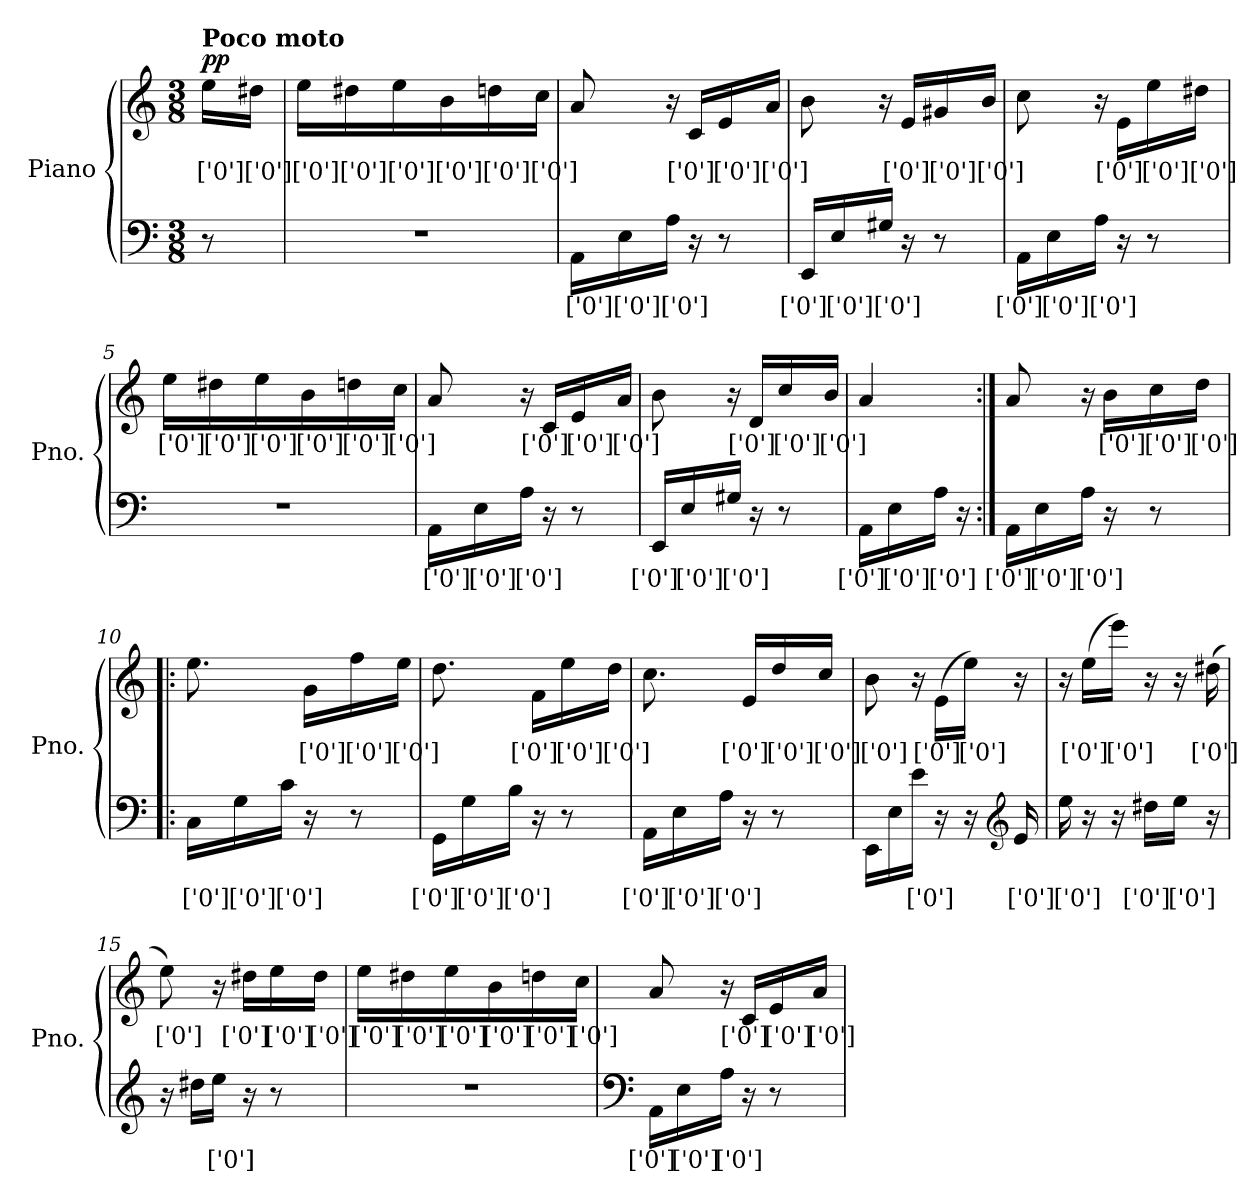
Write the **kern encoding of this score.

**kern	**text	**kern	**text	**dynam
*part1	*part1	*part1	*part1	*part1
*staff2	*staff2	*staff1	*staff1	*staff1/2
*I"Piano	*	*	*	*
*I'Pno.	*	*	*	*
*clefF4	*	*clefG2	*	*
*k[]	*	*k[]	*	*
*M3/8	*	*M3/8	*	*
=	=	=	=	=
!	!	!LO:TX:a:B:t=Poco moto	!	!
!	!	!	!	!LO:DY:b
8r	.	16eei\LL	['0']	pp
.	.	16dd#Xi\JJ	['0']	.
=1	=1	=1	=1	=1
4.r	.	16eei\LL	['0']	.
.	.	16dd#Xi\	['0']	.
.	.	16eei\	['0']	.
.	.	16bi\	['0']	.
.	.	16ddni\	['0']	.
.	.	16cci\JJ	['0']	.
=2	=2	=2	=2	=2
16AAi\LL	['0']	8a/	.	.
16Ei\	['0']	.	.	.
16Ai\JJ	['0']	16r	.	.
16r	.	16ci/LL	['0']	.
8r	.	16ei/	['0']	.
.	.	16ai/JJ	['0']	.
=3	=3	=3	=3	=3
16EEi/LL	['0']	8b\	.	.
16Ei/	['0']	.	.	.
16G#Xi/JJ	['0']	16r	.	.
16r	.	16ei/LL	['0']	.
8r	.	16g#Xi/	['0']	.
.	.	16bi/JJ	['0']	.
=4	=4	=4	=4	=4
16AAi\LL	['0']	8cc\	.	.
16Ei\	['0']	.	.	.
16Ai\JJ	['0']	16r	.	.
16r	.	16ei\LL	['0']	.
8r	.	16eei\	['0']	.
.	.	16dd#Xi\JJ	['0']	.
=5	=5	=5	=5	=5
4.r	.	16eei\LL	['0']	.
.	.	16dd#Xi\	['0']	.
.	.	16eei\	['0']	.
.	.	16bi\	['0']	.
.	.	16ddni\	['0']	.
.	.	16cci\JJ	['0']	.
=6	=6	=6	=6	=6
16AAi\LL	['0']	8a/	.	.
16Ei\	['0']	.	.	.
16Ai\JJ	['0']	16r	.	.
16r	.	16ci/LL	['0']	.
8r	.	16ei/	['0']	.
.	.	16ai/JJ	['0']	.
!!LO:LB:g=z
=7	=7	=7	=7	=7
16EEi/LL	['0']	8b\	.	.
16Ei/	['0']	.	.	.
16G#Xi/JJ	['0']	16r	.	.
16r	.	16di/LL	['0']	.
8r	.	16cci/	['0']	.
.	.	16bi/JJ	['0']	.
=8	=8	=8	=8	=8
16AAi\LL	['0']	4a/	.	.
16Ei\	['0']	.	.	.
16Ai\JJ	['0']	.	.	.
16r	.	.	.	.
=9:|!	=9:|!	=9:|!	=9:|!	=9:|!
16AAi\LL	['0']	8a/	.	.
16Ei\	['0']	.	.	.
16Ai\JJ	['0']	16r	.	.
16r	.	16bi\LL	['0']	.
8r	.	16cci\	['0']	.
.	.	16ddi\JJ	['0']	.
=10!|:	=10!|:	=10!|:	=10!|:	=10!|:
16Ci\LL	['0']	8.ee\	.	.
16Gi\	['0']	.	.	.
16ci\JJ	['0']	.	.	.
16r	.	16gi\LL	['0']	.
8r	.	16ffi\	['0']	.
.	.	16eei\JJ	['0']	.
=11	=11	=11	=11	=11
16GGi\LL	['0']	8.dd\	.	.
16Gi\	['0']	.	.	.
16Bi\JJ	['0']	.	.	.
16r	.	16fi\LL	['0']	.
8r	.	16eei\	['0']	.
.	.	16ddi\JJ	['0']	.
=12	=12	=12	=12	=12
16AAi\LL	['0']	8.cc\	.	.
16Ei\	['0']	.	.	.
16Ai\JJ	['0']	.	.	.
16r	.	16ei/LL	['0']	.
8r	.	16ddi/	['0']	.
.	.	16cci/JJ	['0']	.
=13	=13	=13	=13	=13
16EE\LL	.	8bi\	['0']	.
16E\	.	.	.	.
16ei\JJ	['0']	16r	.	.
16r	.	(>16ei\LL	['0']	.
16r	.	16eei\JJ)	['0']	.
*clefG2	*	*	*	*
16ei/	['0']	16r	.	.
!!LO:LB:g=z
=14	=14	=14	=14	=14
16eei\	['0']	16r	.	.
16r	.	(>16eei\LL	['0']	.
16r	.	16eeei\JJ)	['0']	.
16dd#Xi\LL	['0']	16r	.	.
16eei\JJ	['0']	16r	.	.
16r	.	(>16dd#Xi\	['0']	.
=15	=15	=15	=15	=15
16r	.	8eei\)	['0']	.
16dd#X\LL	.	.	.	.
16eei\JJ	['0']	16r	.	.
16r	.	16dd#Xi\LL	['0']	.
8r	.	16eei\	['0']	.
.	.	16dd#i\JJ	['0']	.
=16	=16	=16	=16	=16
4.r	.	16eei\LL	['0']	.
.	.	16dd#Xi\	['0']	.
.	.	16eei\	['0']	.
.	.	16bi\	['0']	.
.	.	16ddni\	['0']	.
.	.	16cci\JJ	['0']	.
=17	=17	=17	=17	=17
*clefF4	*	*	*	*
16AAi\LL	['0']	8a/	.	.
16Ei\	['0']	.	.	.
16Ai\JJ	['0']	16r	.	.
16r	.	16ci/LL	['0']	.
8r	.	16ei/	['0']	.
.	.	16ai/JJ	['0']	.
=	=	=	=	=
*-	*-	*-	*-	*-
